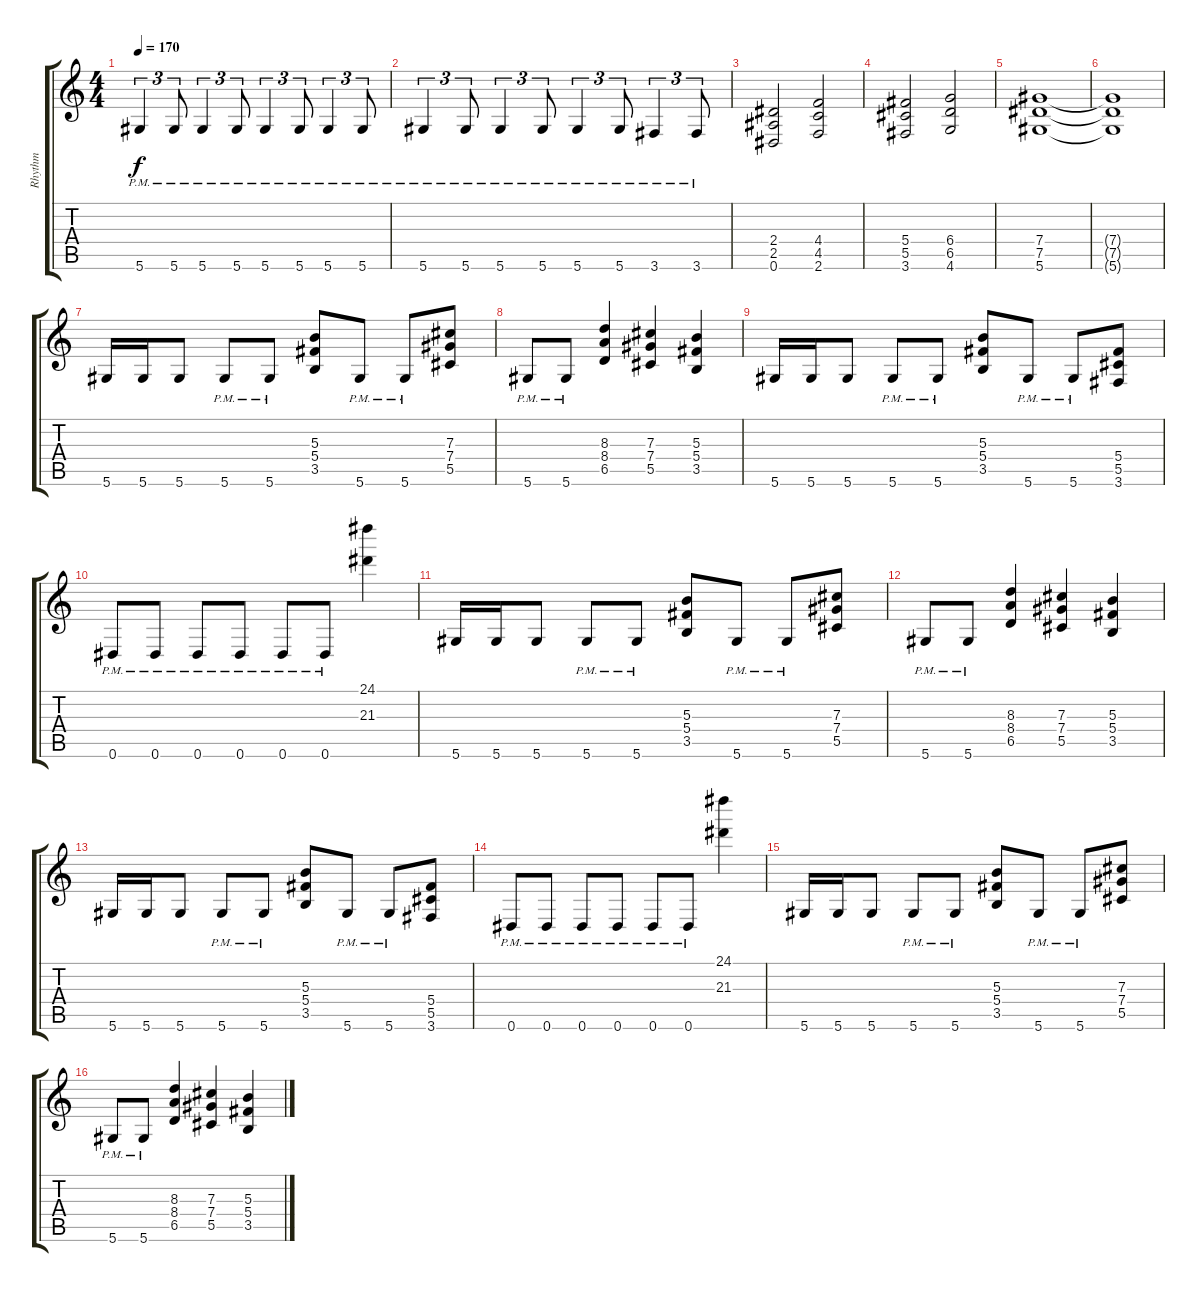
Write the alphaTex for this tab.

\track ("Rhythm" "Rhythm") {instrument distortionguitar}
\staff {score tabs}
\tuning (Eb4 Bb3 Gb3 Db3 Ab2 Eb2) {hide}
\ts (4 4)
\tempo 170
\clef g2
\ks c
5.6{pm}.4{tu (3 2) dy f} 5.6{pm}.8{tu (3 2)} 5.6{pm}.4{tu (3 2)} 5.6{pm}.8{tu (3 2)} 5.6{pm}.4{tu (3 2)} 5.6{pm}.8{tu (3 2)} 5.6{pm}.4{tu (3 2)} 5.6{pm}.8{tu (3 2)} |
5.6{pm}.4{tu (3 2)} 5.6{pm}.8{tu (3 2)} 5.6{pm}.4{tu (3 2)} 5.6{pm}.8{tu (3 2)} 5.6{pm}.4{tu (3 2)} 5.6{pm}.8{tu (3 2)} 3.6{pm}.4{tu (3 2)} 3.6{pm}.8{tu (3 2)} |
(2.4 2.5 0.6).2 (4.4 4.5 2.6).2 |
(5.4 5.5 3.6).2 (6.4 6.5 4.6).2 |
(7.4 7.5 5.6).1 |
(7.4{t} 7.5{t} 5.6{t}).1 |
5.6.16 5.6.16 5.6.8 5.6{pm}.8 5.6{pm}.8 (5.3 5.4 3.5).8 5.6{pm}.8 5.6{pm}.8 (7.3 7.4 5.5).8 |
5.6{pm}.8 5.6{pm}.8 (8.3 8.4 6.5).4 (7.3 7.4 5.5).4 (5.3 5.4 3.5).4 |
5.6.16 5.6.16 5.6.8 5.6{pm}.8 5.6{pm}.8 (5.3 5.4 3.5).8 5.6{pm}.8 5.6{pm}.8 (5.4 5.5 3.6).8 |
0.6{pm}.8 0.6{pm}.8 0.6{pm}.8 0.6{pm}.8 0.6{pm}.8 0.6{pm}.8 (24.1 21.3).4 |
5.6.16 5.6.16 5.6.8 5.6{pm}.8 5.6{pm}.8 (5.3 5.4 3.5).8 5.6{pm}.8 5.6{pm}.8 (7.3 7.4 5.5).8 |
5.6{pm}.8 5.6{pm}.8 (8.3 8.4 6.5).4 (7.3 7.4 5.5).4 (5.3 5.4 3.5).4 |
5.6.16 5.6.16 5.6.8 5.6{pm}.8 5.6{pm}.8 (5.3 5.4 3.5).8 5.6{pm}.8 5.6{pm}.8 (5.4 5.5 3.6).8 |
0.6{pm}.8 0.6{pm}.8 0.6{pm}.8 0.6{pm}.8 0.6{pm}.8 0.6{pm}.8 (24.1 21.3).4 |
5.6.16 5.6.16 5.6.8 5.6{pm}.8 5.6{pm}.8 (5.3 5.4 3.5).8 5.6{pm}.8 5.6{pm}.8 (7.3 7.4 5.5).8 |
5.6{pm}.8 5.6{pm}.8 (8.3 8.4 6.5).4 (7.3 7.4 5.5).4 (5.3 5.4 3.5).4
